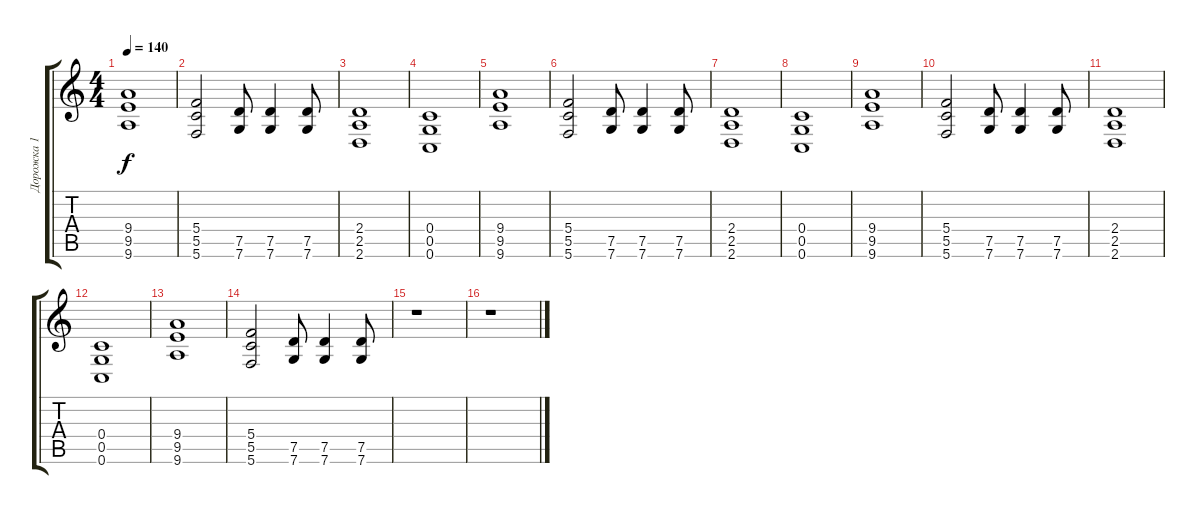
\track ("Дорожка 1" "Дорожка 1") {instrument overdrivenguitar}
\staff {score tabs}
\tuning (D4 A3 F3 C3 G2 C2) {hide}
\ts (4 4)
\tempo 140
\clef g2
\ks c
(9.4 9.5 9.6).1{dy f} |
(5.4 5.5 5.6).2 (7.5 7.6).8 (7.5 7.6).4 (7.5 7.6).8 |
(2.4 2.5 2.6).1 |
(0.4 0.5 0.6).1 |
(9.4 9.5 9.6).1 |
(5.4 5.5 5.6).2 (7.5 7.6).8 (7.5 7.6).4 (7.5 7.6).8 |
(2.4 2.5 2.6).1 |
(0.4 0.5 0.6).1 |
(9.4 9.5 9.6).1 |
(5.4 5.5 5.6).2 (7.5 7.6).8 (7.5 7.6).4 (7.5 7.6).8 |
(2.4 2.5 2.6).1 |
(0.4 0.5 0.6).1 |
(9.4 9.5 9.6).1 |
(5.4 5.5 5.6).2 (7.5 7.6).8 (7.5 7.6).4 (7.5 7.6).8 |
r.1 |
r.1
